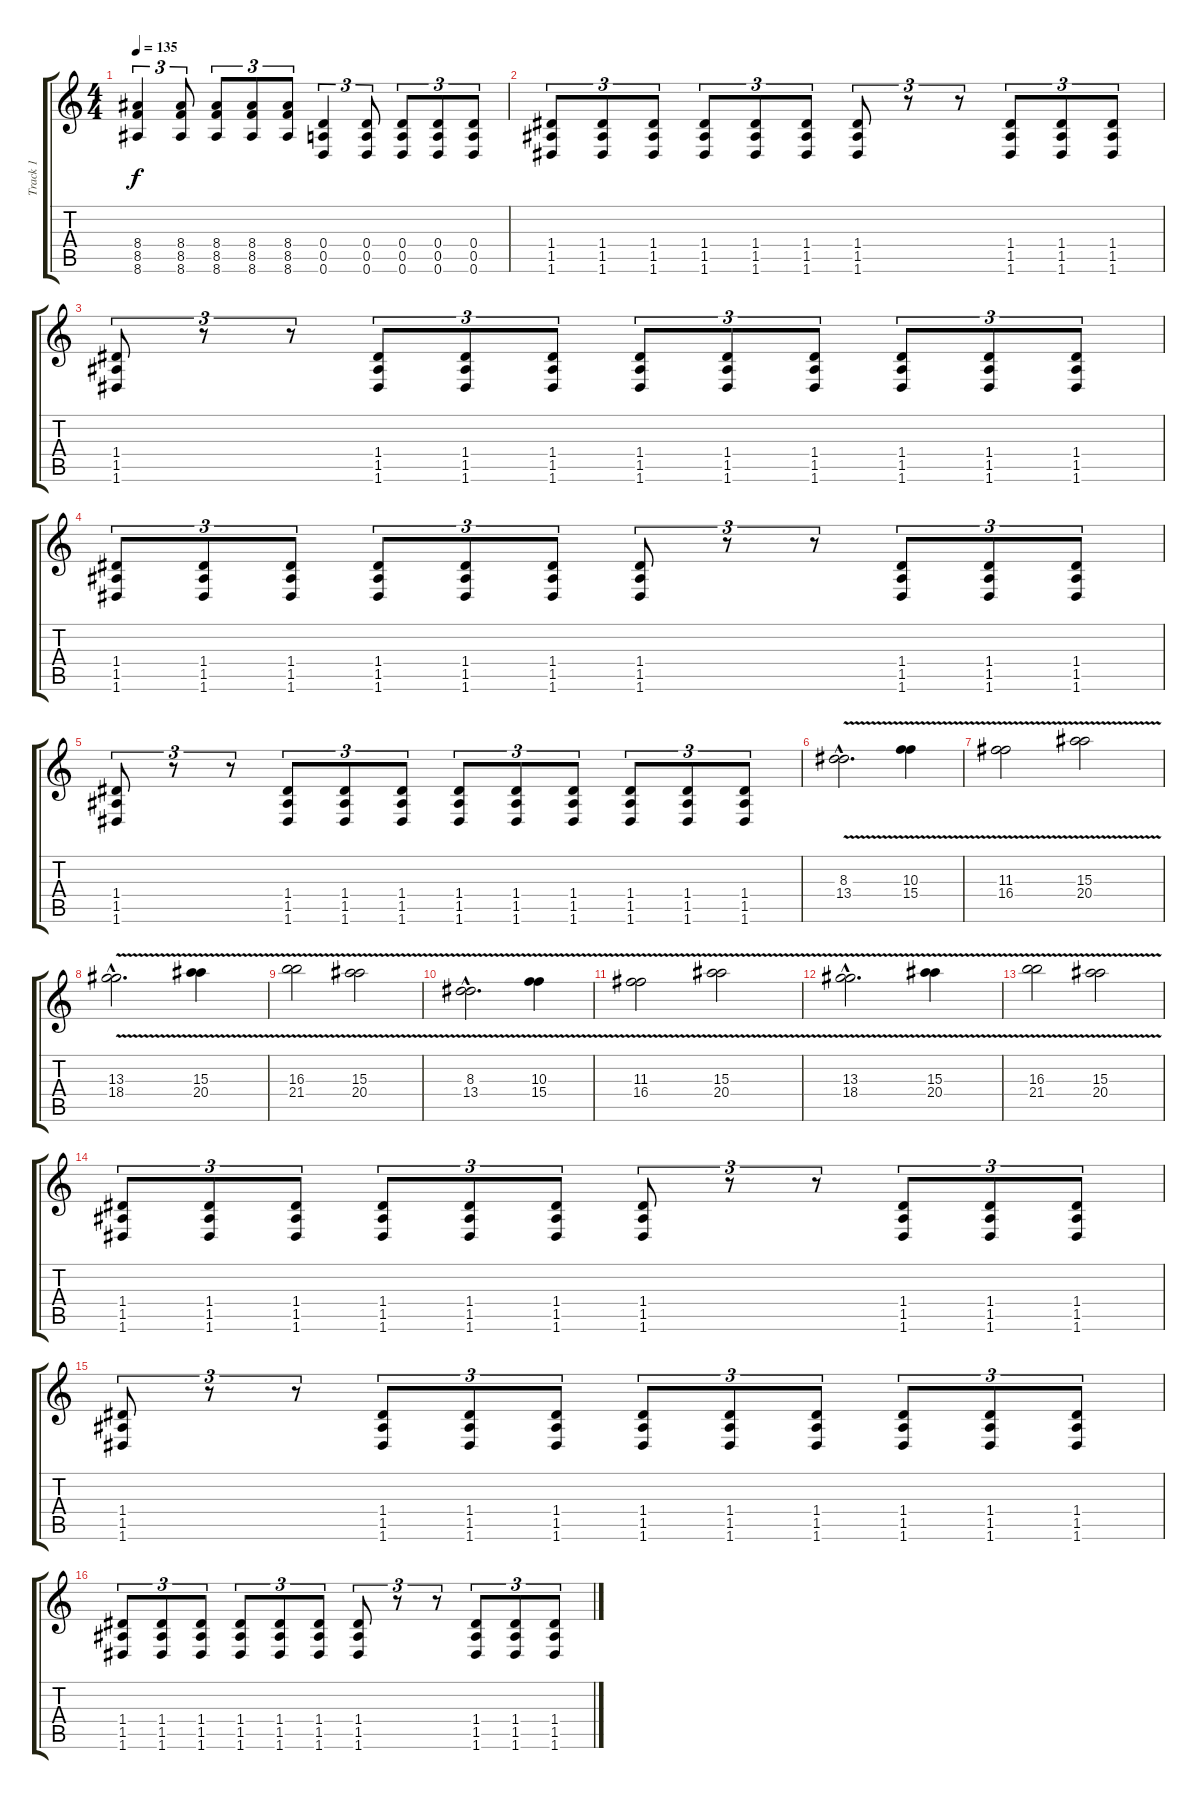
\track ("Track 1" "Track 1") {instrument distortionguitar}
\staff {score tabs}
\tuning (E4 B3 G3 D3 A2 D2) {hide}
\ts (4 4)
\tempo 135
\clef g2
\ks c
(8.4 8.5 8.6).4{tu (3 2) dy f} (8.4 8.5 8.6).8{tu (3 2)} (8.4 8.5 8.6).8{tu (3 2)} (8.4 8.5 8.6).8{tu (3 2)} (8.4 8.5 8.6).8{tu (3 2)} (0.4 0.5 0.6).4{tu (3 2)} (0.4 0.5 0.6).8{tu (3 2)} (0.4 0.5 0.6).8{tu (3 2)} (0.4 0.5 0.6).8{tu (3 2)} (0.4 0.5 0.6).8{tu (3 2)} |
(1.4 1.5 1.6).8{tu (3 2)} (1.4 1.5 1.6).8{tu (3 2)} (1.4 1.5 1.6).8{tu (3 2)} (1.4 1.5 1.6).8{tu (3 2)} (1.4 1.5 1.6).8{tu (3 2)} (1.4 1.5 1.6).8{tu (3 2)} (1.4 1.5 1.6).8{tu (3 2)} r.8{tu (3 2)} r.8{tu (3 2)} (1.4 1.5 1.6).8{tu (3 2)} (1.4 1.5 1.6).8{tu (3 2)} (1.4 1.5 1.6).8{tu (3 2)} |
(1.4 1.5 1.6).8{tu (3 2)} r.8{tu (3 2)} r.8{tu (3 2)} (1.4 1.5 1.6).8{tu (3 2)} (1.4 1.5 1.6).8{tu (3 2)} (1.4 1.5 1.6).8{tu (3 2)} (1.4 1.5 1.6).8{tu (3 2)} (1.4 1.5 1.6).8{tu (3 2)} (1.4 1.5 1.6).8{tu (3 2)} (1.4 1.5 1.6).8{tu (3 2)} (1.4 1.5 1.6).8{tu (3 2)} (1.4 1.5 1.6).8{tu (3 2)} |
(1.4 1.5 1.6).8{tu (3 2)} (1.4 1.5 1.6).8{tu (3 2)} (1.4 1.5 1.6).8{tu (3 2)} (1.4 1.5 1.6).8{tu (3 2)} (1.4 1.5 1.6).8{tu (3 2)} (1.4 1.5 1.6).8{tu (3 2)} (1.4 1.5 1.6).8{tu (3 2)} r.8{tu (3 2)} r.8{tu (3 2)} (1.4 1.5 1.6).8{tu (3 2)} (1.4 1.5 1.6).8{tu (3 2)} (1.4 1.5 1.6).8{tu (3 2)} |
(1.4 1.5 1.6).8{tu (3 2)} r.8{tu (3 2)} r.8{tu (3 2)} (1.4 1.5 1.6).8{tu (3 2)} (1.4 1.5 1.6).8{tu (3 2)} (1.4 1.5 1.6).8{tu (3 2)} (1.4 1.5 1.6).8{tu (3 2)} (1.4 1.5 1.6).8{tu (3 2)} (1.4 1.5 1.6).8{tu (3 2)} (1.4 1.5 1.6).8{tu (3 2)} (1.4 1.5 1.6).8{tu (3 2)} (1.4 1.5 1.6).8{tu (3 2)} |
(8.3{hac} 13.4{v hac}).2{d} (10.3 15.4{v}).4 |
(11.3 16.4{v}).2 (15.3 20.4{v}).2 |
(13.3{hac} 18.4{v hac}).2{d} (15.3 20.4{v}).4 |
(16.3 21.4{v}).2 (15.3 20.4{v}).2 |
(8.3{hac} 13.4{v hac}).2{d} (10.3 15.4{v}).4 |
(11.3 16.4{v}).2 (15.3 20.4{v}).2 |
(13.3{hac} 18.4{v hac}).2{d} (15.3 20.4{v}).4 |
(16.3 21.4{v}).2 (15.3 20.4{v}).2 |
(1.4 1.5 1.6).8{tu (3 2)} (1.4 1.5 1.6).8{tu (3 2)} (1.4 1.5 1.6).8{tu (3 2)} (1.4 1.5 1.6).8{tu (3 2)} (1.4 1.5 1.6).8{tu (3 2)} (1.4 1.5 1.6).8{tu (3 2)} (1.4 1.5 1.6).8{tu (3 2)} r.8{tu (3 2)} r.8{tu (3 2)} (1.4 1.5 1.6).8{tu (3 2)} (1.4 1.5 1.6).8{tu (3 2)} (1.4 1.5 1.6).8{tu (3 2)} |
(1.4 1.5 1.6).8{tu (3 2)} r.8{tu (3 2)} r.8{tu (3 2)} (1.4 1.5 1.6).8{tu (3 2)} (1.4 1.5 1.6).8{tu (3 2)} (1.4 1.5 1.6).8{tu (3 2)} (1.4 1.5 1.6).8{tu (3 2)} (1.4 1.5 1.6).8{tu (3 2)} (1.4 1.5 1.6).8{tu (3 2)} (1.4 1.5 1.6).8{tu (3 2)} (1.4 1.5 1.6).8{tu (3 2)} (1.4 1.5 1.6).8{tu (3 2)} |
(1.4 1.5 1.6).8{tu (3 2)} (1.4 1.5 1.6).8{tu (3 2)} (1.4 1.5 1.6).8{tu (3 2)} (1.4 1.5 1.6).8{tu (3 2)} (1.4 1.5 1.6).8{tu (3 2)} (1.4 1.5 1.6).8{tu (3 2)} (1.4 1.5 1.6).8{tu (3 2)} r.8{tu (3 2)} r.8{tu (3 2)} (1.4 1.5 1.6).8{tu (3 2)} (1.4 1.5 1.6).8{tu (3 2)} (1.4 1.5 1.6).8{tu (3 2)}
